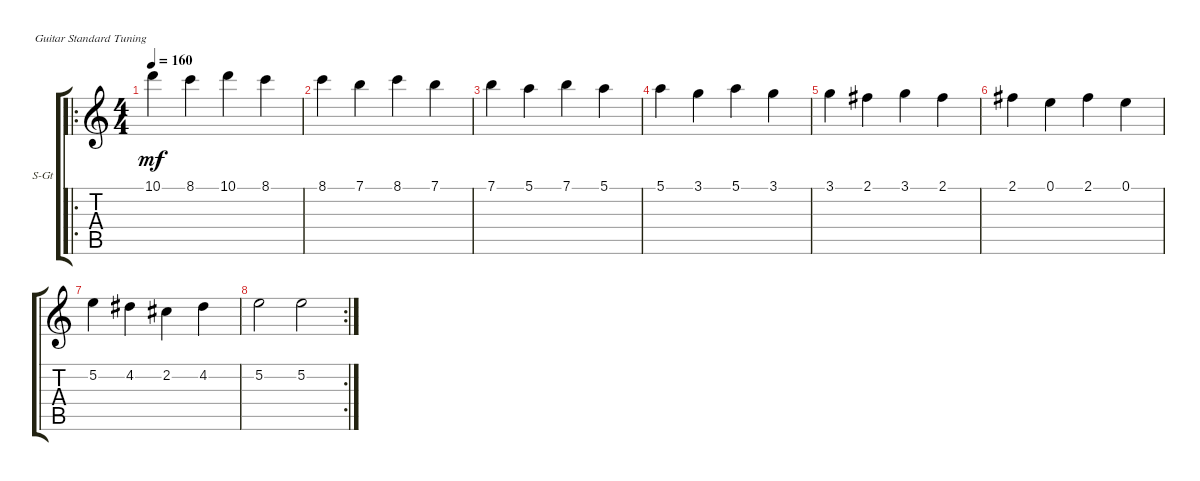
\defaultSystemsLayout 4
\bracketExtendMode groupsimilarinstruments
\firstSystemTrackNameOrientation horizontal
\otherSystemsTrackNameOrientation horizontal
\track ("Steel Guitar" "S-Gt") {instrument acousticguitarsteel}
\staff {score tabs}
\tuning (E4 B3 G3 D3 A2 E2)
\ro
\ts (4 4)
\tempo 160
\clef g2
\scale
0.373737
\ks c
10.1.4{dy mf} 8.1.4 10.1.4 8.1.4 |
\scale
0.313131 8.1.4 7.1.4 8.1.4 7.1.4 |
\scale
0.333333 7.1.4 5.1.4 7.1.4 5.1.4 |
\scale
0.333333 5.1.4 3.1.4 5.1.4 3.1.4 |
\scale
0.333333 3.1.4 2.1.4 3.1.4 2.1.4 |
2.1.4 0.1.4 2.1.4 0.1.4 |
5.2.4 4.2.4 2.2.4 4.2.4 |
\rc 2
5.2.2 5.2.2
